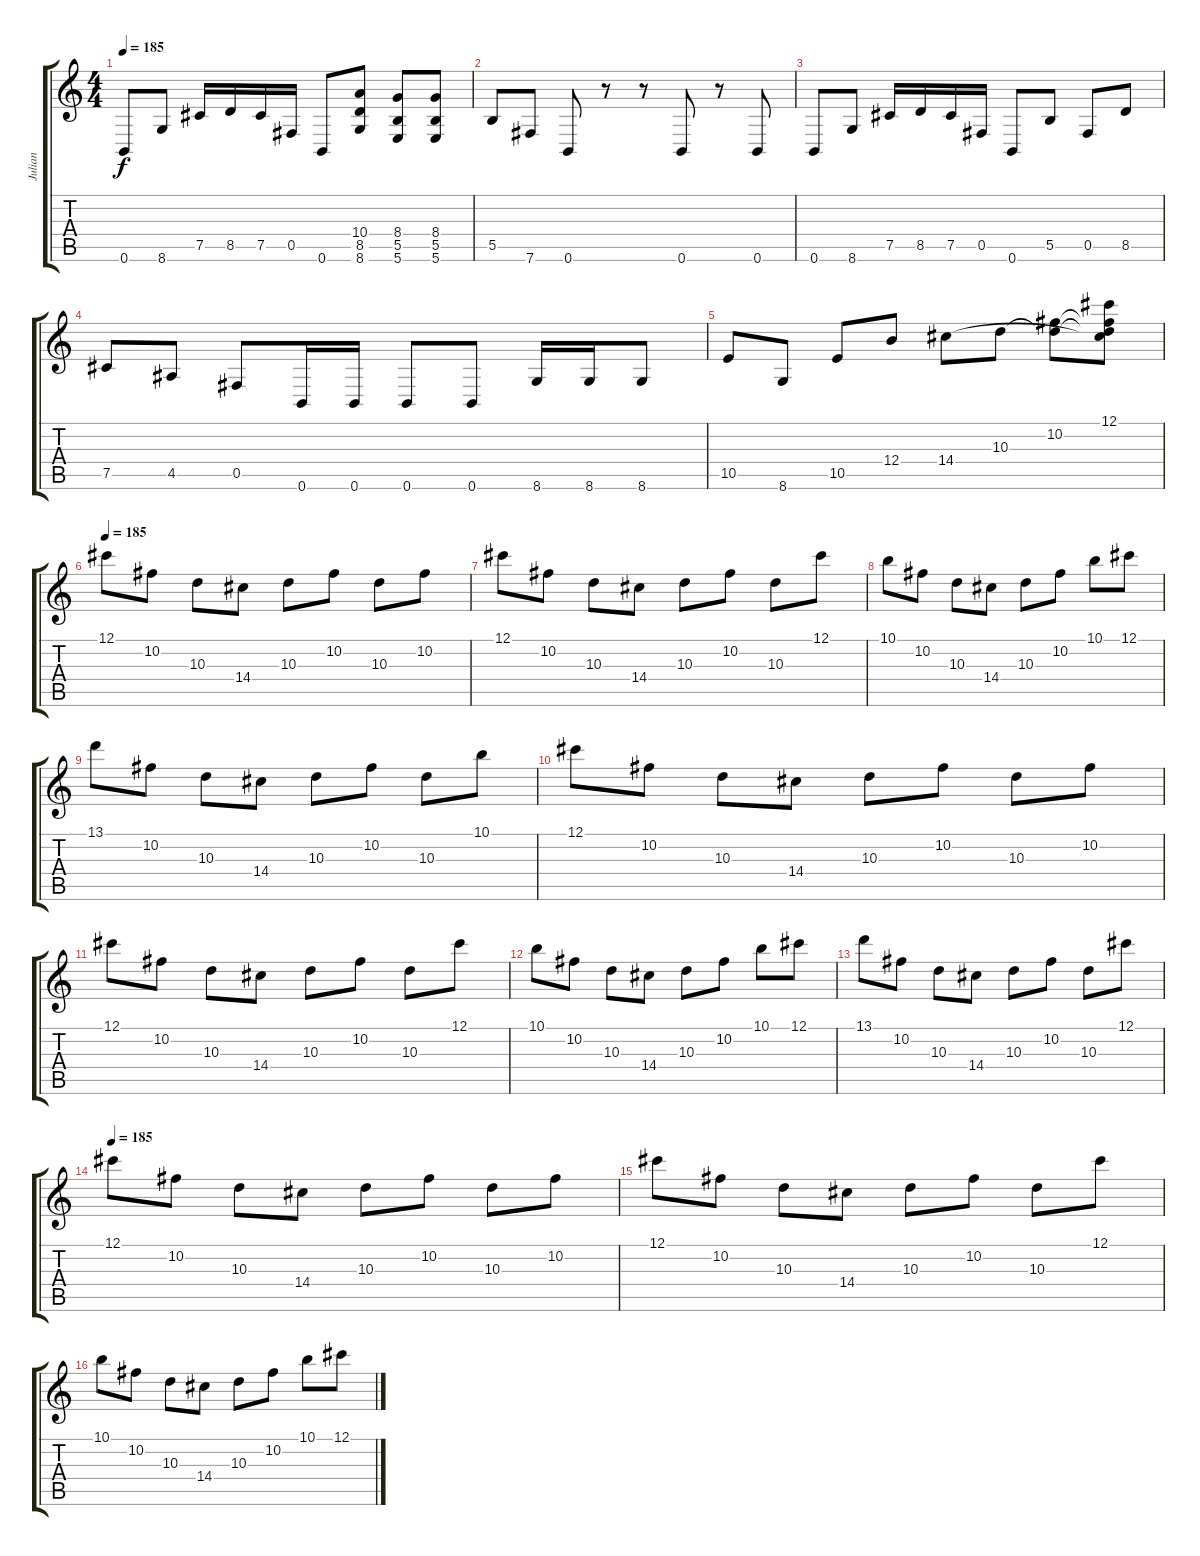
\track ("Julian" "Julian") {instrument overdrivenguitar}
\staff {score tabs}
\tuning (Db4 Ab3 E3 B2 Gb2 B1) {hide}
\ts (4 4)
\tempo 185
\clef g2
\ks c
0.6.8{dy f} 8.6.8 7.5.16 8.5.16 7.5.16 0.5.16 0.6.8 (10.4 8.5 8.6).8 (8.4 5.5 5.6).8 (8.4 5.5 5.6).8 |
5.5.8 7.6.8 0.6.8 r.8 r.8 0.6.8 r.8 0.6.8 |
0.6.8 8.6.8 7.5.16 8.5.16 7.5.16 0.5.16 0.6.8 5.5.8 0.5.8 8.5.8 |
7.5.8 4.5.8 0.5.8 0.6.16 0.6.16 0.6.8 0.6.8 8.6.16 8.6.16 8.6.8 |
10.5.8 8.6.8 10.5.8 12.4.8 14.4.8 10.3.8 (10.2 10.3{t}).8 (12.1 10.2{t} 10.3{t} 14.4{t}).8 |
\tempo 185
12.1.8 10.2.8 10.3.8 14.4.8 10.3.8 10.2.8 10.3.8 10.2.8 |
12.1.8 10.2.8 10.3.8 14.4.8 10.3.8 10.2.8 10.3.8 12.1.8 |
10.1.8 10.2.8 10.3.8 14.4.8 10.3.8 10.2.8 10.1.8 12.1.8 |
13.1.8 10.2.8 10.3.8 14.4.8 10.3.8 10.2.8 10.3.8 10.1.8 |
12.1.8 10.2.8 10.3.8 14.4.8 10.3.8 10.2.8 10.3.8 10.2.8 |
12.1.8 10.2.8 10.3.8 14.4.8 10.3.8 10.2.8 10.3.8 12.1.8 |
10.1.8 10.2.8 10.3.8 14.4.8 10.3.8 10.2.8 10.1.8 12.1.8 |
13.1.8 10.2.8 10.3.8 14.4.8 10.3.8 10.2.8 10.3.8 12.1.8 |
\tempo 185
12.1.8 10.2.8 10.3.8 14.4.8 10.3.8 10.2.8 10.3.8 10.2.8 |
12.1.8 10.2.8 10.3.8 14.4.8 10.3.8 10.2.8 10.3.8 12.1.8 |
10.1.8 10.2.8 10.3.8 14.4.8 10.3.8 10.2.8 10.1.8 12.1.8
